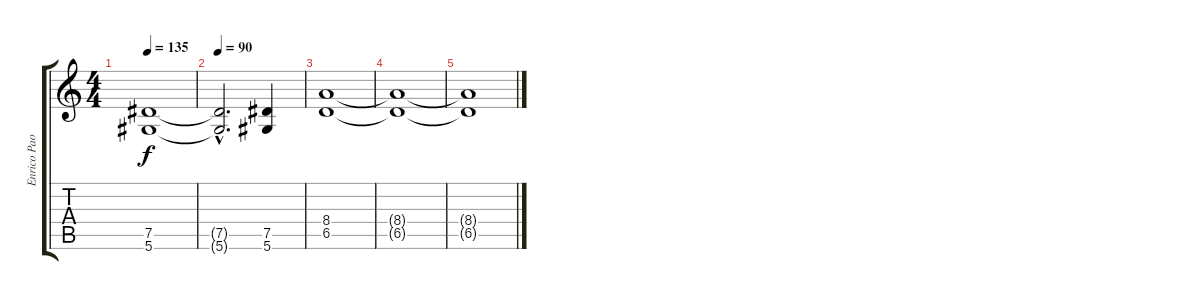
\track ("Enrico Paoli" "Enrico Pao") {instrument distortionguitar}
\staff {score tabs}
\tuning (Eb4 Bb3 Gb3 Db3 Ab2 Eb2) {hide}
\ts (4 4)
\tempo 135
\clef g2
\ks c
(7.5 5.6).1{dy f} |
\tempo 90
(7.5{hac t} 5.6{hac t}).2{d} (7.5 5.6).4 |
(8.4 6.5).1{volume 0} |
(8.4{t} 6.5{t}).1 |
(8.4{t} 6.5{t}).1
